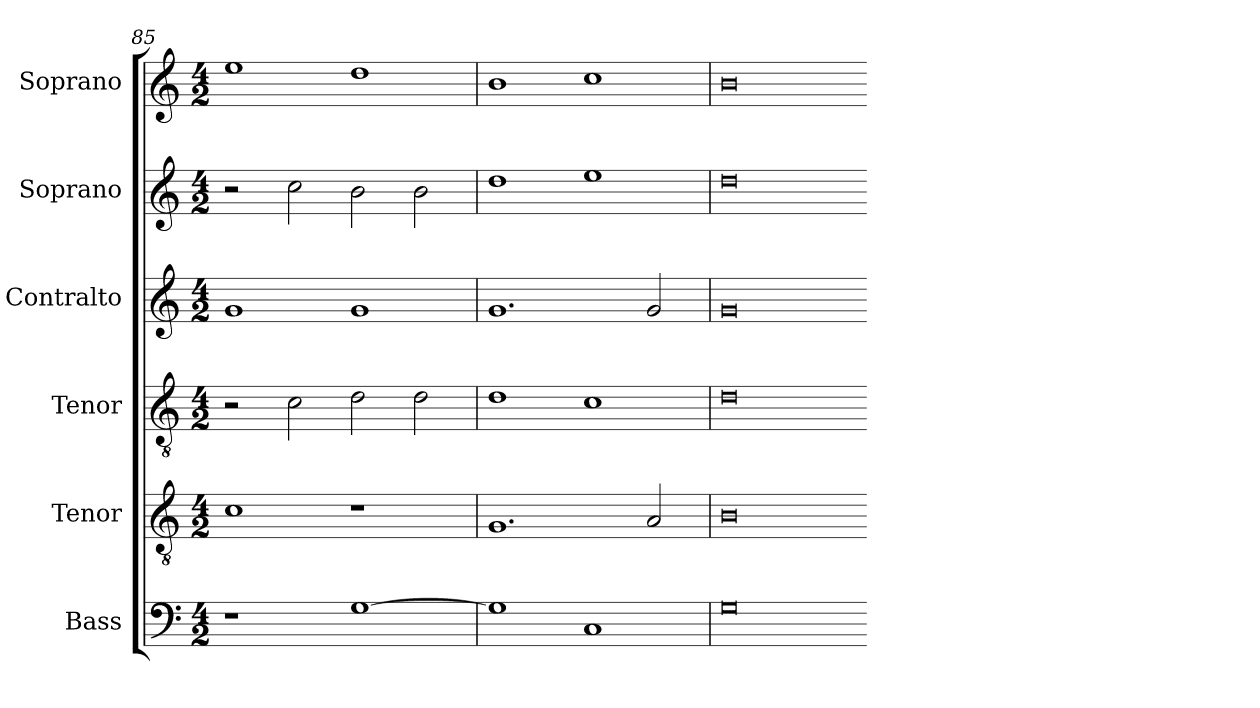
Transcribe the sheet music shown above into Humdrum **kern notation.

**kern	**kern	**kern	**kern	**kern	**kern
*part6	*part5	*part4	*part3	*part2	*part1
*staff6	*staff5	*staff4	*staff3	*staff2	*staff1
*I"Bass	*I"Tenor	*I"Tenor	*I"Contralto	*I"Soprano	*I"Soprano
*I'B	*I'T	*I'T	*I'A	*I'S	*I'S
*clefF4	*clefGv2	*clefGv2	*clefG2	*clefG2	*clefG2
*k[]	*k[]	*k[]	*k[]	*k[]	*k[]
*C:ion	*C:ion	*C:ion	*C:ion	*C:ion	*C:ion
*M4/2	*M4/2	*M4/2	*M4/2	*M4/2	*M4/2
=85	=85	=85	=85	=85	=85
1r	1c	2r	1g	2r	1ee
.	.	2c	.	2cc	.
[1G	1r	2d	1g	2b	1dd
.	.	2d	.	2b	.
=86	=86	=86	=86	=86	=86
1G]	1.G	1d	1.g	1dd	1b
1C	.	1c	.	1ee	1cc
.	2A	.	2g	.	.
=87	=87	=87	=87	=87	=87
0G	0B	0d	0g	0dd	0b
=-	=-	=-	=-	=-	=-
*-	*-	*-	*-	*-	*-
